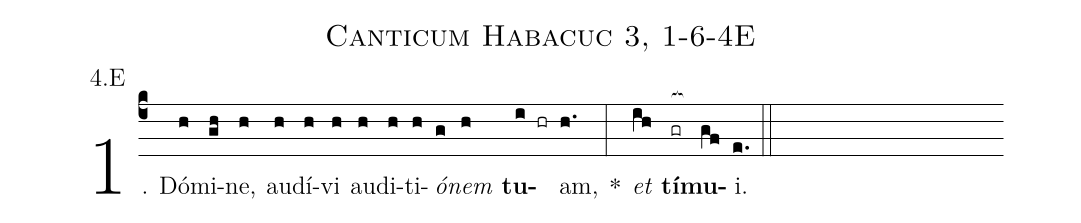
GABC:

name: Canticum Habacuc 3, 1-6-4E;
annotation: 4.E;
%%
(c4)1. Dó(h)mi(gh)ne,(h) au(h)dí(h)vi(h) au(h)di(h)ti(h)<i>ó</i>(g)<i>nem</i>(h) <b>tu</b>(i hr)am,(h.) *(:) <i>et</i>(ih) <b>tí</b>(gr[ocb:1{])<b>mu</b>(gf[ocb:0}])i.(e.) (::)
